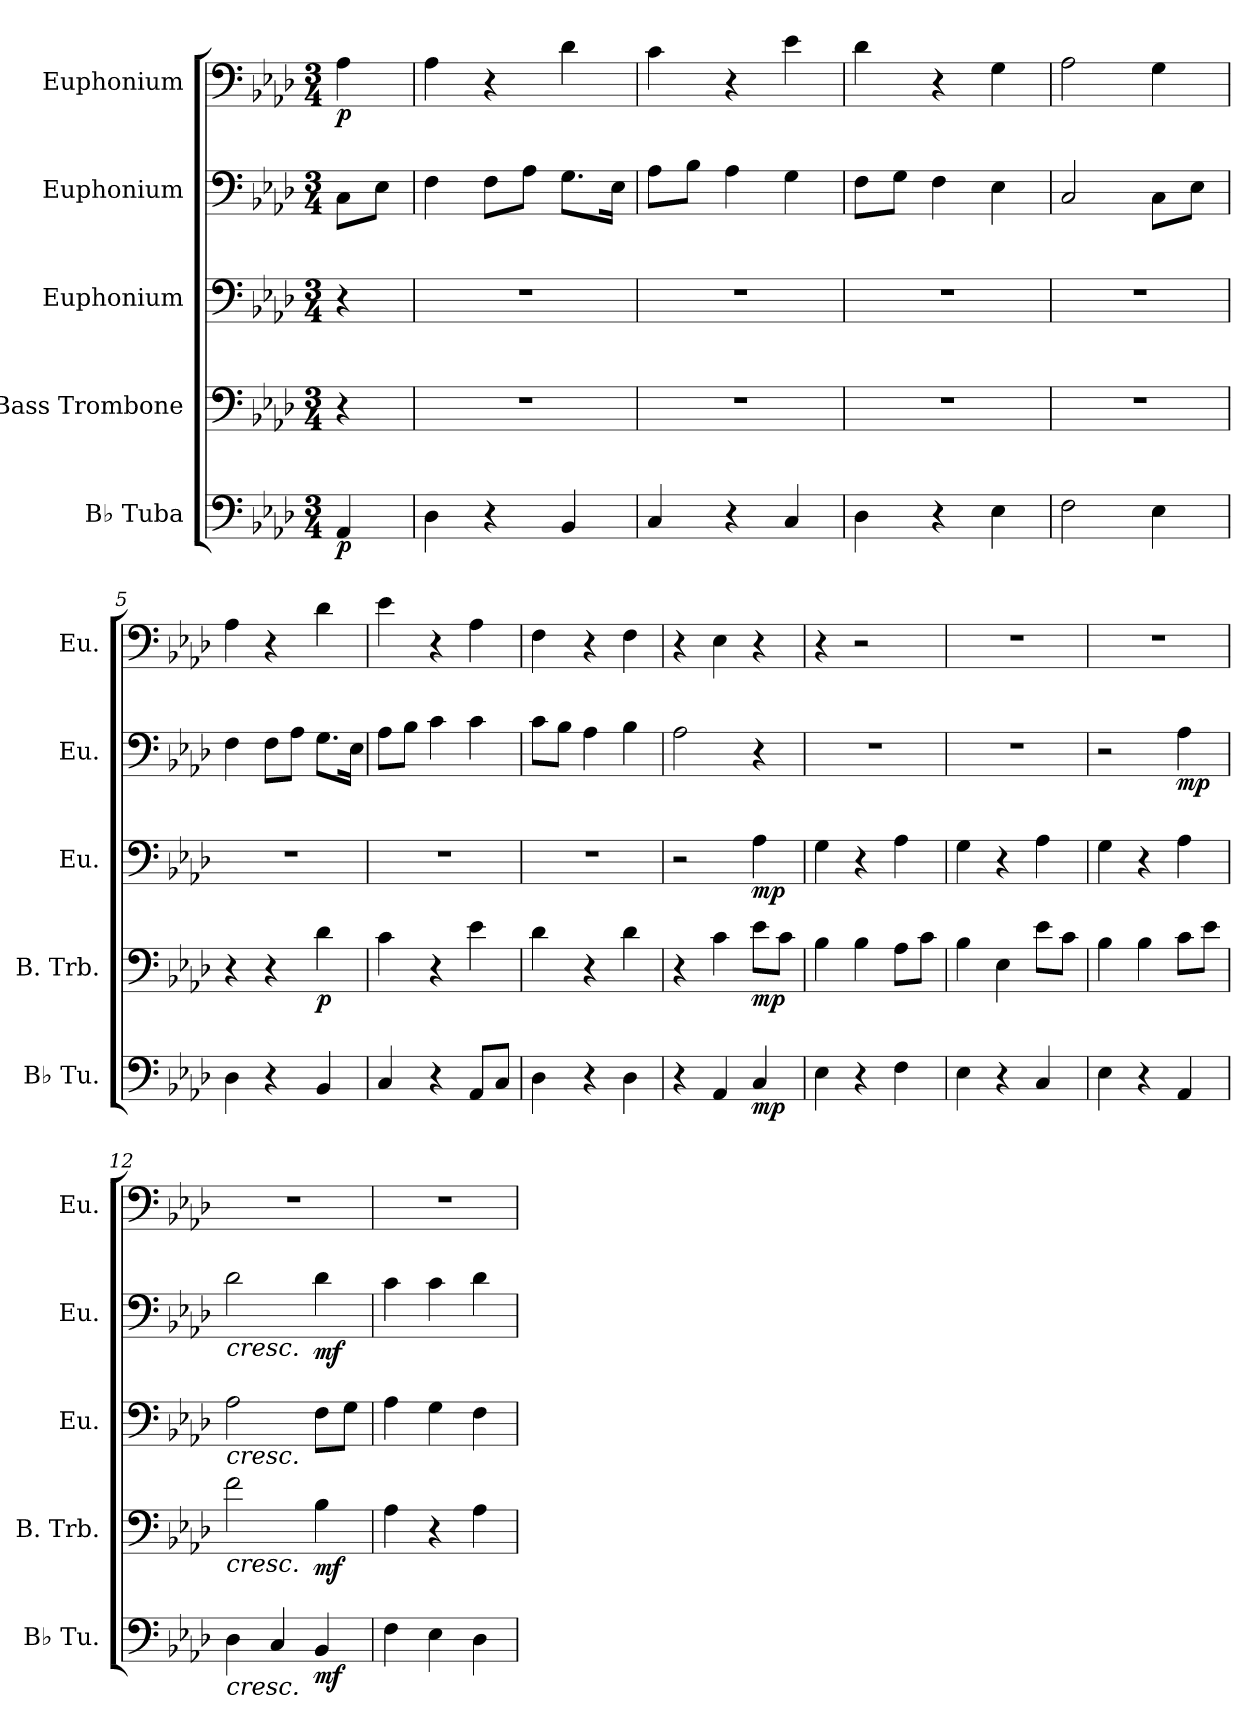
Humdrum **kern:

**kern	**dynam	**kern	**dynam	**kern	**dynam	**kern	**dynam	**kern	**dynam
*part5	*part5	*part4	*part4	*part3	*part3	*part2	*part2	*part1	*part1
*staff5	*staff5	*staff4	*staff4	*staff3	*staff3	*staff2	*staff2	*staff1	*staff1
*I"B♭ Tuba	*	*I"Bass Trombone	*	*I"Euphonium	*	*I"Euphonium	*	*I"Euphonium	*
*I'B♭ Tu.	*	*I'B. Trb.	*	*I'Eu.	*	*I'Eu.	*	*I'Eu.	*
*clefF4	*	*clefF4	*	*clefF4	*	*clefF4	*	*clefF4	*
*k[b-e-a-d-]	*	*k[b-e-a-d-]	*	*k[b-e-a-d-]	*	*k[b-e-a-d-]	*	*k[b-e-a-d-]	*
*M3/4	*	*M3/4	*	*M3/4	*	*M3/4	*	*M3/4	*
*MM76	*	*MM76	*	*MM76	*	*MM76	*	*MM76	*
=	=	=	=	=	=	=	=	=	=
!	!LO:DY:b	!	!	!	!	!	!LO:DY:b	!	!
!	!	!	!	!	!	!	!LO:DY:n=1:b	!	!LO:DY:b
4AA-/	p	4r	.	4r	.	8C\L	mf mp	4A-\	p
.	.	.	.	.	.	8E-\J	.	.	.
=1	=1	=1	=1	=1	=1	=1	=1	=1	=1
4D-\	.	2.r	.	2.r	.	4F\	.	4A-\	.
4r	.	.	.	.	.	8F\L	.	4r	.
.	.	.	.	.	.	8A-\J	.	.	.
4BB-/	.	.	.	.	.	8.G\L	.	4d-\	.
.	.	.	.	.	.	16E-\Jk	.	.	.
=2	=2	=2	=2	=2	=2	=2	=2	=2	=2
4C/	.	2.r	.	2.r	.	8A-\L	.	4c\	.
.	.	.	.	.	.	8B-\J	.	.	.
4r	.	.	.	.	.	4A-\	.	4r	.
4C/	.	.	.	.	.	4G\	.	4e-\	.
=3	=3	=3	=3	=3	=3	=3	=3	=3	=3
4D-\	.	2.r	.	2.r	.	8F\L	.	4d-\	.
.	.	.	.	.	.	8G\J	.	.	.
4r	.	.	.	.	.	4F\	.	4r	.
4E-\	.	.	.	.	.	4E-\	.	4G\	.
=4	=4	=4	=4	=4	=4	=4	=4	=4	=4
2F\	.	2.r	.	2.r	.	2C/	.	2A-\	.
4E-\	.	.	.	.	.	8C\L	.	4G\	.
.	.	.	.	.	.	8E-\J	.	.	.
=5	=5	=5	=5	=5	=5	=5	=5	=5	=5
4D-\	.	4r	.	2.r	.	4F\	.	4A-\	.
4r	.	4r	.	.	.	8F\L	.	4r	.
.	.	.	.	.	.	8A-\J	.	.	.
!	!	!	!LO:DY:b	!	!	!	!	!	!
4BB-/	.	4d-\	p	.	.	8.G\L	.	4d-\	.
.	.	.	.	.	.	16E-\Jk	.	.	.
=6	=6	=6	=6	=6	=6	=6	=6	=6	=6
4C/	.	4c\	.	2.r	.	8A-\L	.	4e-\	.
.	.	.	.	.	.	8B-\J	.	.	.
4r	.	4r	.	.	.	4c\	.	4r	.
8AA-/L	.	4e-\	.	.	.	4c\	.	4A-\	.
8C/J	.	.	.	.	.	.	.	.	.
!!LO:LB:g=z
=7	=7	=7	=7	=7	=7	=7	=7	=7	=7
4D-\	.	4d-\	.	2.r	.	8c\L	.	4F\	.
.	.	.	.	.	.	8B-\J	.	.	.
4r	.	4r	.	.	.	4A-\	.	4r	.
4D-\	.	4d-\	.	.	.	4B-\	.	4F\	.
=8	=8	=8	=8	=8	=8	=8	=8	=8	=8
4r	.	4r	.	2r	.	2A-\	.	4r	.
4AA-/	.	4c\	.	.	.	.	.	4E-\	.
!	!LO:DY:b	!	!LO:DY:b	!	!LO:DY:b	!	!	!	!
4C/	mp	8e-\L	mp	4A-\	mp	4r	.	4r	.
.	.	8c\J	.	.	.	.	.	.	.
=9	=9	=9	=9	=9	=9	=9	=9	=9	=9
4E-\	.	4B-\	.	4G\	.	2.r	.	4r	.
4r	.	4B-\	.	4r	.	.	.	2r	.
4F\	.	8A-\L	.	4A-\	.	.	.	.	.
.	.	8c\J	.	.	.	.	.	.	.
=10	=10	=10	=10	=10	=10	=10	=10	=10	=10
4E-\	.	4B-\	.	4G\	.	2.r	.	2.r	.
4r	.	4E-\	.	4r	.	.	.	.	.
4C/	.	8e-\L	.	4A-\	.	.	.	.	.
.	.	8c\J	.	.	.	.	.	.	.
=11	=11	=11	=11	=11	=11	=11	=11	=11	=11
4E-\	.	4B-\	.	4G\	.	2r	.	2.r	.
4r	.	4B-\	.	4r	.	.	.	.	.
!	!	!	!	!	!	!	!LO:DY:b	!	!
4AA-/	.	8c\L	.	4A-\	.	4A-\	mp	.	.
.	.	8e-\J	.	.	.	.	.	.	.
=12	=12	=12	=12	=12	=12	=12	=12	=12	=12
!	!LO:HP:b	!	!LO:HP:b	!	!LO:HP:b	!	!LO:HP:b	!	!
4D-\	<	2f\	<	2A-\	<	2d-\	<	2.r	.
4C/	.	.	.	.	.	.	.	.	.
!	!LO:DY:b	!	!LO:DY:b	!	!LO:DY:b	!	!	!	!
!	!	!	!	!	!LO:DY:n=1:b	!	!LO:DY:b	!	!
4BB-/	mf	4B-\	mf	8F\L	mf mf	4d-\	mf	.	.
.	.	.	.	8G\J	.	.	.	.	.
.	[	.	[	.	[	.	[	.	.
=13	=13	=13	=13	=13	=13	=13	=13	=13	=13
4F\	.	4A-\	.	4A-\	.	4c\	.	2.r	.
4E-\	.	4r	.	4G\	.	4c\	.	.	.
4D-\	.	4A-\	.	4F\	.	4d-\	.	.	.
=	=	=	=	=	=	=	=	=	=
*-	*-	*-	*-	*-	*-	*-	*-	*-	*-
